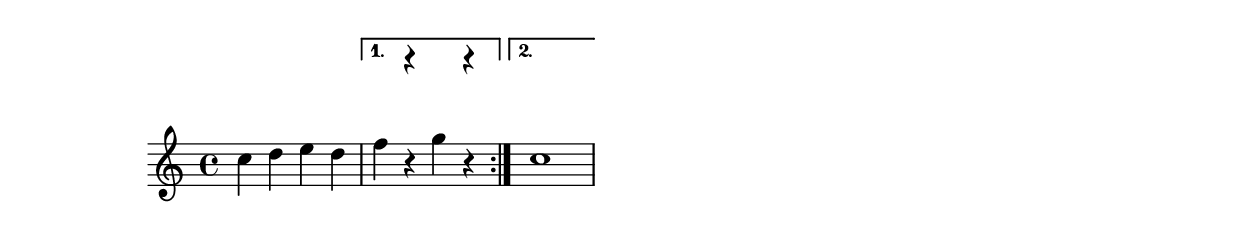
\version "2.22.0"


\layout {
    \context {
        \type Engraver_group
        \name ChordNamesRests
        \consists Chord_name_engraver
        \consists Rest_engraver
        noChordSymbol = ##f
        \consists Axis_group_engraver
    }
    \context {
        \Score
        \accepts ChordNamesRests
    }
}

myMusic = \relative c'' {
    c4 d e d
    f4 r g r
    c,1
}
myChords = \chordmode {
    \override Rest.Y-offset = #1
    c4 d e d
    f4 r g r
    c,1
}

structure = {
    \repeat volta 2 { 
        s1
    }
    \alternative {
        { s1 }
        { s1 }
    }
}

\score { 
    <<
        \new ChordNamesRests \transpose c c { 
            \myChords
        }
        \new Staff <<
            \structure
            \myMusic
        >>
    >>
}


